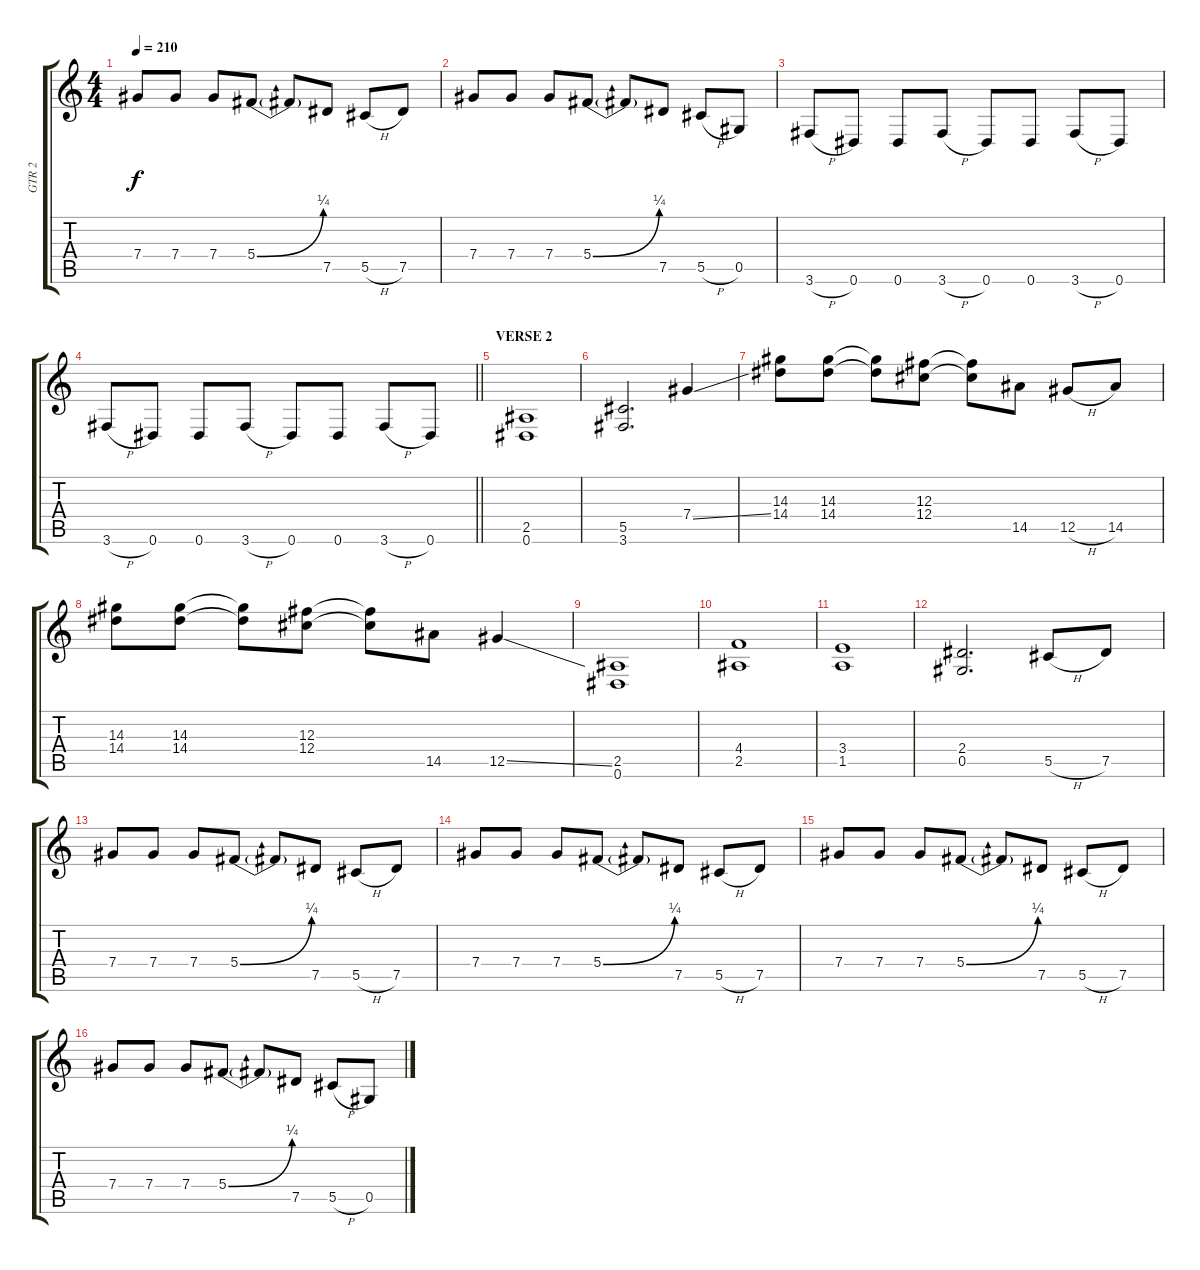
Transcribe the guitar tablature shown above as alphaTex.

\track ("GTR 2" "GTR 2") {instrument distortionguitar}
\staff {score tabs}
\tuning (Eb4 Bb3 Gb3 Db3 Ab2 Eb2) {hide}
\ts (4 4)
\tempo 210
\clef g2
\ks c
7.4.8{dy f} 7.4.8 7.4.8 5.4{be (bend 0 0 60 1)}.8 5.4{t}.8 7.5.8 5.5{h}.8 7.5.8 |
7.4.8 7.4.8 7.4.8 5.4{be (bend 0 0 60 1)}.8 5.4{t}.8 7.5.8 5.5{h}.8 0.5.8 |
3.6{h}.8 0.6.8 0.6.8 3.6{h}.8 0.6.8 0.6.8 3.6{h}.8 0.6.8 |
\barLineRight lightlight
3.6{h}.8 0.6.8 0.6.8 3.6{h}.8 0.6.8 0.6.8 3.6{h}.8 0.6.8 |
\section ("" "VERSE 2")
(2.5 0.6).1 |
(5.5 3.6).2{d} 7.4{ss}.4 |
(14.3 14.4).8 (14.3 14.4).8 (14.3{t} 14.4{t}).8 (12.3 12.4).8 (12.3{t} 12.4{t}).8 14.5.8 12.5{h}.8 14.5.8 |
(14.3 14.4).8 (14.3 14.4).8 (14.3{t} 14.4{t}).8 (12.3 12.4).8 (12.3{t} 12.4{t}).8 14.5.8 12.5{ss}.4 |
(2.5 0.6).1 |
(4.4 2.5).1 |
(3.4 1.5).1 |
(2.4 0.5).2{d} 5.5{h}.8 7.5.8 |
7.4.8 7.4.8 7.4.8 5.4{be (bend 0 0 60 1)}.8 5.4{t}.8 7.5.8 5.5{h}.8 7.5.8 |
7.4.8 7.4.8 7.4.8 5.4{be (bend 0 0 60 1)}.8 5.4{t}.8 7.5.8 5.5{h}.8 7.5.8 |
7.4.8 7.4.8 7.4.8 5.4{be (bend 0 0 60 1)}.8 5.4{t}.8 7.5.8 5.5{h}.8 7.5.8 |
7.4.8 7.4.8 7.4.8 5.4{be (bend 0 0 60 1)}.8 5.4{t}.8 7.5.8 5.5{h}.8 0.5.8
